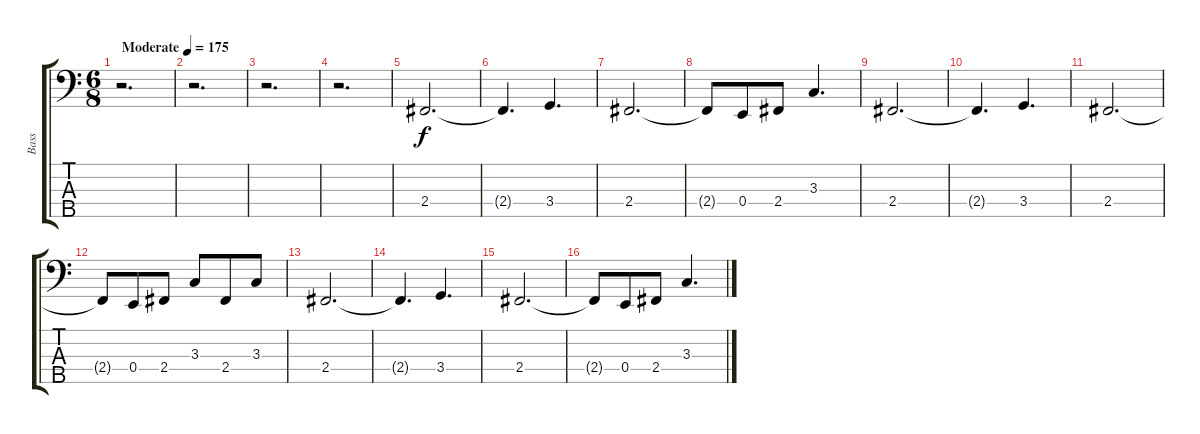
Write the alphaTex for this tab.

\track ("Bass" "Bass") {instrument electricbassfinger}
\staff {score tabs}
\tuning (G2 D2 A1 E1 B0) {hide}
\ts (6 8)
\tempo (175 "Moderate")
\clef f4
\ks c
r.2{d dy f instrument electricbassfinger} |
r.2{d} |
r.2{d} |
r.2{d} |
2.4.2{d} |
2.4{t}.4{d} 3.4.4{d} |
2.4.2{d} |
2.4{t}.8 0.4.8 2.4.8 3.3.4{d} |
2.4.2{d} |
2.4{t}.4{d} 3.4.4{d} |
2.4.2{d} |
2.4{t}.8 0.4.8 2.4.8 3.3.8 2.4.8 3.3.8 |
2.4.2{d} |
2.4{t}.4{d} 3.4.4{d} |
2.4.2{d} |
2.4{t}.8 0.4.8 2.4.8 3.3.4{d}
